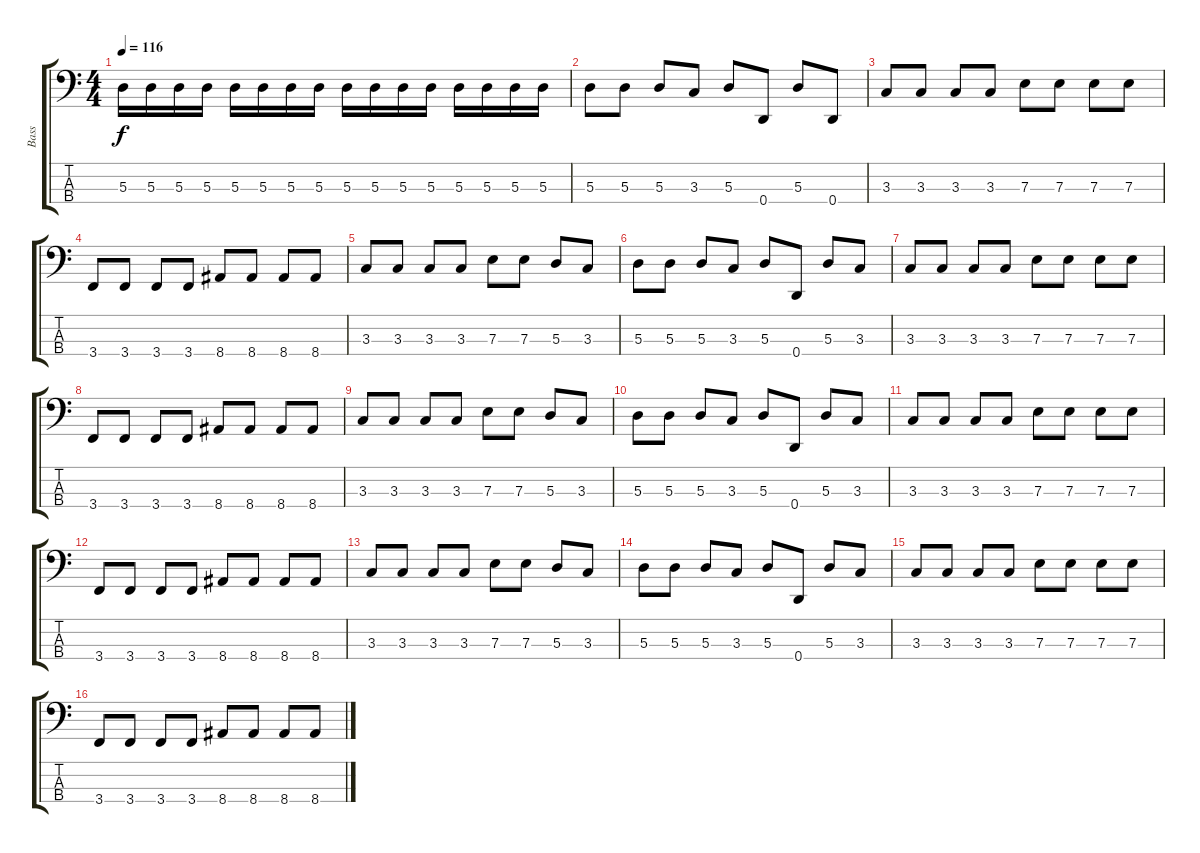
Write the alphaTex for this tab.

\track ("Bass" "Bass") {instrument electricbassfinger}
\staff {score tabs}
\tuning (G2 D2 A1 D1) {hide}
\ts (4 4)
\tempo 116
\clef f4
\ks c
5.3.16{dy f} 5.3.16 5.3.16 5.3.16 5.3.16 5.3.16 5.3.16 5.3.16 5.3.16 5.3.16 5.3.16 5.3.16 5.3.16 5.3.16 5.3.16 5.3.16 |
5.3.8 5.3.8 5.3.8 3.3.8 5.3.8 0.4.8 5.3.8 0.4.8 |
3.3.8 3.3.8 3.3.8 3.3.8 7.3.8 7.3.8 7.3.8 7.3.8 |
3.4.8 3.4.8 3.4.8 3.4.8 8.4.8 8.4.8 8.4.8 8.4.8 |
3.3.8 3.3.8 3.3.8 3.3.8 7.3.8 7.3.8 5.3.8 3.3.8 |
5.3.8 5.3.8 5.3.8 3.3.8 5.3.8 0.4.8 5.3.8 3.3.8 |
3.3.8 3.3.8 3.3.8 3.3.8 7.3.8 7.3.8 7.3.8 7.3.8 |
3.4.8 3.4.8 3.4.8 3.4.8 8.4.8 8.4.8 8.4.8 8.4.8 |
3.3.8 3.3.8 3.3.8 3.3.8 7.3.8 7.3.8 5.3.8 3.3.8 |
5.3.8 5.3.8 5.3.8 3.3.8 5.3.8 0.4.8 5.3.8 3.3.8 |
3.3.8 3.3.8 3.3.8 3.3.8 7.3.8 7.3.8 7.3.8 7.3.8 |
3.4.8 3.4.8 3.4.8 3.4.8 8.4.8 8.4.8 8.4.8 8.4.8 |
3.3.8 3.3.8 3.3.8 3.3.8 7.3.8 7.3.8 5.3.8 3.3.8 |
5.3.8 5.3.8 5.3.8 3.3.8 5.3.8 0.4.8 5.3.8 3.3.8 |
3.3.8 3.3.8 3.3.8 3.3.8 7.3.8 7.3.8 7.3.8 7.3.8 |
3.4.8 3.4.8 3.4.8 3.4.8 8.4.8 8.4.8 8.4.8 8.4.8
